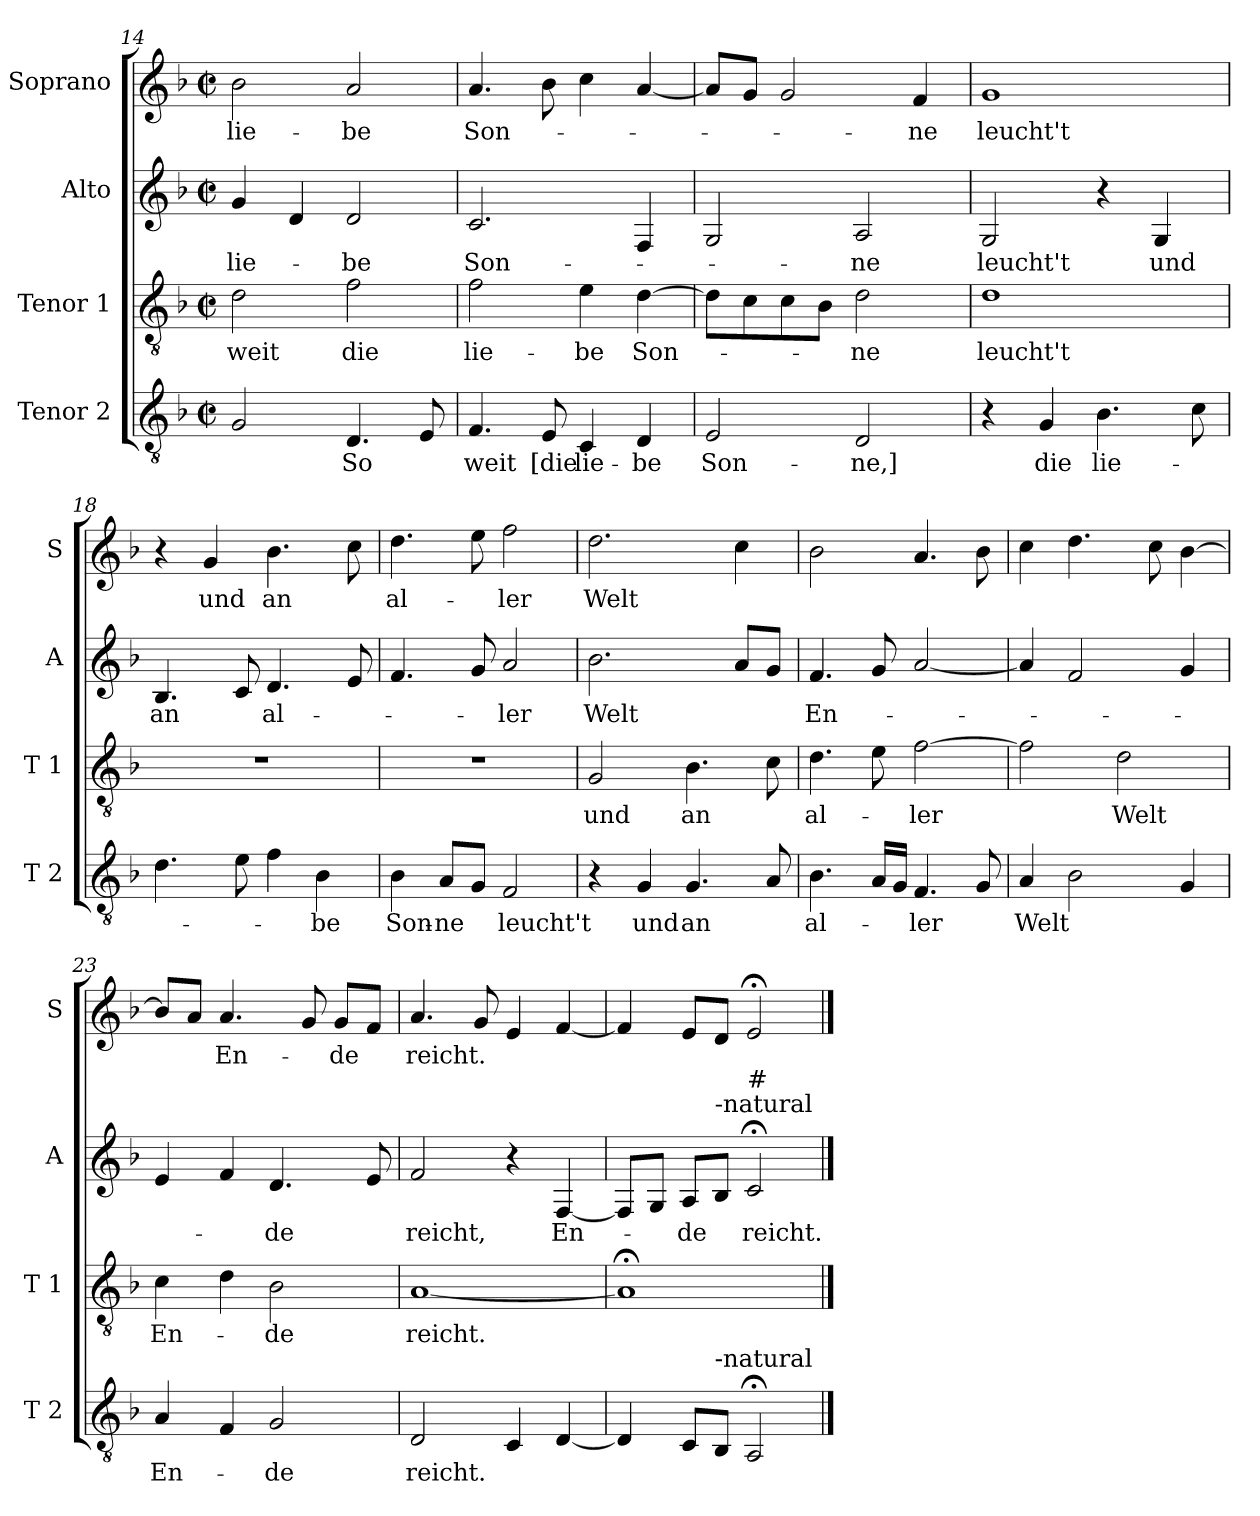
**kern	**text	**kern	**text	**kern	**text	**kern	**text
*part4	*part4	*part3	*part3	*part2	*part2	*part1	*part1
*staff4	*staff4	*staff3	*staff3	*staff2	*staff2	*staff1	*staff1
*I"Tenor 2	*	*I"Tenor 1	*	*I"Alto	*	*I"Soprano	*
*I'T 2	*	*I'T 1	*	*I'A	*	*I'S	*
*clefGv2	*	*clefGv2	*	*clefG2	*	*clefG2	*
*k[b-]	*	*k[b-]	*	*k[b-]	*	*k[b-]	*
*F:	*	*F:	*	*F:	*	*F:	*
*M2/2	*	*M2/2	*	*M2/2	*	*M2/2	*
*met(c|)	*	*met(c|)	*	*met(c|)	*	*met(c|)	*
=14	=14	=14	=14	=14	=14	=14	=14
!	!	!	!LO:LY:b	!	!LO:LY:b	!	!LO:LY:b
2G/	.	2d\	weit	4g/	lie-	2b-\	lie-
.	.	.	.	4d/	.	.	.
!	!LO:LY:b	!	!LO:LY:b	!	!LO:LY:b	!	!LO:LY:b
4.D/	So	2f\	die	2d/	-be	2a/	-be
8E/	.	.	.	.	.	.	.
=15	=15	=15	=15	=15	=15	=15	=15
!	!LO:LY:b	!	!LO:LY:b	!	!LO:LY:b	!	!LO:LY:b
4.F/	weit	2f\	lie-	2.c/	Son-	4.a/	Son-
!	!LO:LY:b	!	!	!	!	!	!
8E/	[die	.	.	.	.	8b-\	.
!	!LO:LY:b	!	!LO:LY:b	!	!	!	!
4C/	lie-	4e\	-be	.	.	4cc\	.
!	!LO:LY:b	!	!LO:LY:b	!	!	!	!
4D/	-be	[4d\	Son-	4F/	.	[4a/	.
!!LO:LB:g=z
=16	=16	=16	=16	=16	=16	=16	=16
!	!LO:LY:b	!	!	!	!	!	!
2E/	Son-	8d\L]	.	2G/	.	8a/L]	.
.	.	8c\	.	.	.	8g/J	.
.	.	8c\	.	.	.	2g/	.
.	.	8B-\J	.	.	.	.	.
!	!LO:LY:b	!	!LO:LY:b	!	!LO:LY:b	!	!
2D/	-ne,]	2d\	-ne	2A/	-ne	.	.
!	!	!	!	!	!	!	!LO:LY:b
.	.	.	.	.	.	4f/	-ne
=17	=17	=17	=17	=17	=17	=17	=17
!	!	!	!LO:LY:b	!	!LO:LY:b	!	!LO:LY:b
4r	.	1d	leucht't	2G/	leucht't	1g	leucht't
!	!LO:LY:b	!	!	!	!	!	!
4G/	die	.	.	.	.	.	.
!	!LO:LY:b	!	!	!	!	!	!
4.B-\	lie-	.	.	4r	.	.	.
!	!	!	!	!	!LO:LY:b	!	!
.	.	.	.	4G/	und	.	.
8c\	.	.	.	.	.	.	.
=18	=18	=18	=18	=18	=18	=18	=18
!	!	!	!	!	!LO:LY:b	!	!
4.d\	.	1r	.	4.B-/	an	4r	.
!	!	!	!	!	!	!	!LO:LY:b
.	.	.	.	.	.	4g/	und
8e\	.	.	.	8c/	.	.	.
!	!	!	!	!	!LO:LY:b	!	!LO:LY:b
4f\	.	.	.	4.d/	al-	4.b-\	an
!	!LO:LY:b	!	!	!	!	!	!
4B-\	-be	.	.	.	.	.	.
.	.	.	.	8e/	.	8cc\	.
=19	=19	=19	=19	=19	=19	=19	=19
!	!LO:LY:b	!	!	!	!	!	!LO:LY:b
4B-\	Son-	1r	.	4.f/	.	4.dd\	al-
!	!LO:LY:b	!	!	!	!	!	!
8A/L	-ne	.	.	.	.	.	.
8G/J	.	.	.	8g/	.	8ee\	.
!	!LO:LY:b	!	!	!	!LO:LY:b	!	!LO:LY:b
2F/	leucht't	.	.	2a/	-ler	2ff\	-ler
=20	=20	=20	=20	=20	=20	=20	=20
!	!	!	!LO:LY:b	!	!LO:LY:b	!	!LO:LY:b
4r	.	2G/	und	2.b-\	Welt	2.dd\	Welt
!	!LO:LY:b	!	!	!	!	!	!
4G/	und	.	.	.	.	.	.
!	!LO:LY:b	!	!LO:LY:b	!	!	!	!
4.G/	an	4.B-\	an	.	.	.	.
.	.	.	.	8a/L	.	4cc\	.
8A/	.	8c\	.	8g/J	.	.	.
!!LO:LB:g=z
=21	=21	=21	=21	=21	=21	=21	=21
!	!LO:LY:b	!	!LO:LY:b	!	!LO:LY:b	!	!
4.B-\	al-	4.d\	al-	4.f/	En-	2b-\	.
16A/LL	.	8e\	.	8g/	.	.	.
16G/JJ	.	.	.	.	.	.	.
!	!LO:LY:b	!	!LO:LY:b	!	!	!	!
4.F/	-ler	[2f\	-ler	[2a/	.	4.a/	.
8G/	.	.	.	.	.	8b-\	.
=22	=22	=22	=22	=22	=22	=22	=22
!	!LO:LY:b	!	!	!	!	!	!
4A/	Welt	2f\]	.	4a/]	.	4cc\	.
2B-\	.	.	.	2f/	.	4.dd\	.
!	!	!	!LO:LY:b	!	!	!	!
.	.	2d\	Welt	.	.	.	.
.	.	.	.	.	.	8cc\	.
4G/	.	.	.	4g/	.	[4b-\	.
=23	=23	=23	=23	=23	=23	=23	=23
!	!LO:LY:b	!	!LO:LY:b	!	!	!	!
4A/	En-	4c\	En-	4e/	.	8b-/L]	.
.	.	.	.	.	.	8a/J	.
!	!	!	!	!	!	!	!LO:LY:b
4F/	.	4d\	.	4f/	.	4.a/	En-
!	!LO:LY:b	!	!LO:LY:b	!	!LO:LY:b	!	!
2G/	-de	2B-\	-de	4.d/	-de	.	.
.	.	.	.	.	.	8g/	.
!	!	!	!	!	!	!	!LO:LY:b
.	.	.	.	.	.	8g/L	-de
.	.	.	.	8e/	.	8f/J	.
=24	=24	=24	=24	=24	=24	=24	=24
!	!LO:LY:b	!	!LO:LY:b	!	!LO:LY:b	!	!LO:LY:b
2D/	reicht.	[1A	reicht.	2f/	reicht,	4.a/	reicht.
.	.	.	.	.	.	8g/	.
4C/	.	.	.	4r	.	4e/	.
!	!	!	!	!	!LO:LY:b	!	!
[4D/	.	.	.	[4F/	En-	[4f/	.
=25	=25	=25	=25	=25	=25	=25	=25
4D/]	.	1A;<]	.	8F/L]	.	4f/]	.
.	.	.	.	8G/J	.	.	.
!	!	!	!	!	!LO:LY:b	!	!
8C/L	.	.	.	8A/L	-de	8e/L	.
!	!	!	!	!LO:TX:a:t=-natural	!	!	!
!LO:TX:a:t=-natural	!	!	!	!	!	!	!
8BB-/J	.	.	.	8B-/J	.	8d/J	.
!	!	!	!	!LO:TX:a:t=#	!	!	!
!	!	!	!	!	!LO:LY:b	!	!
2AA;</	.	.	.	2c;/	reicht.	2e;</	.
==	==	==	==	==	==	==	==
*-	*-	*-	*-	*-	*-	*-	*-
